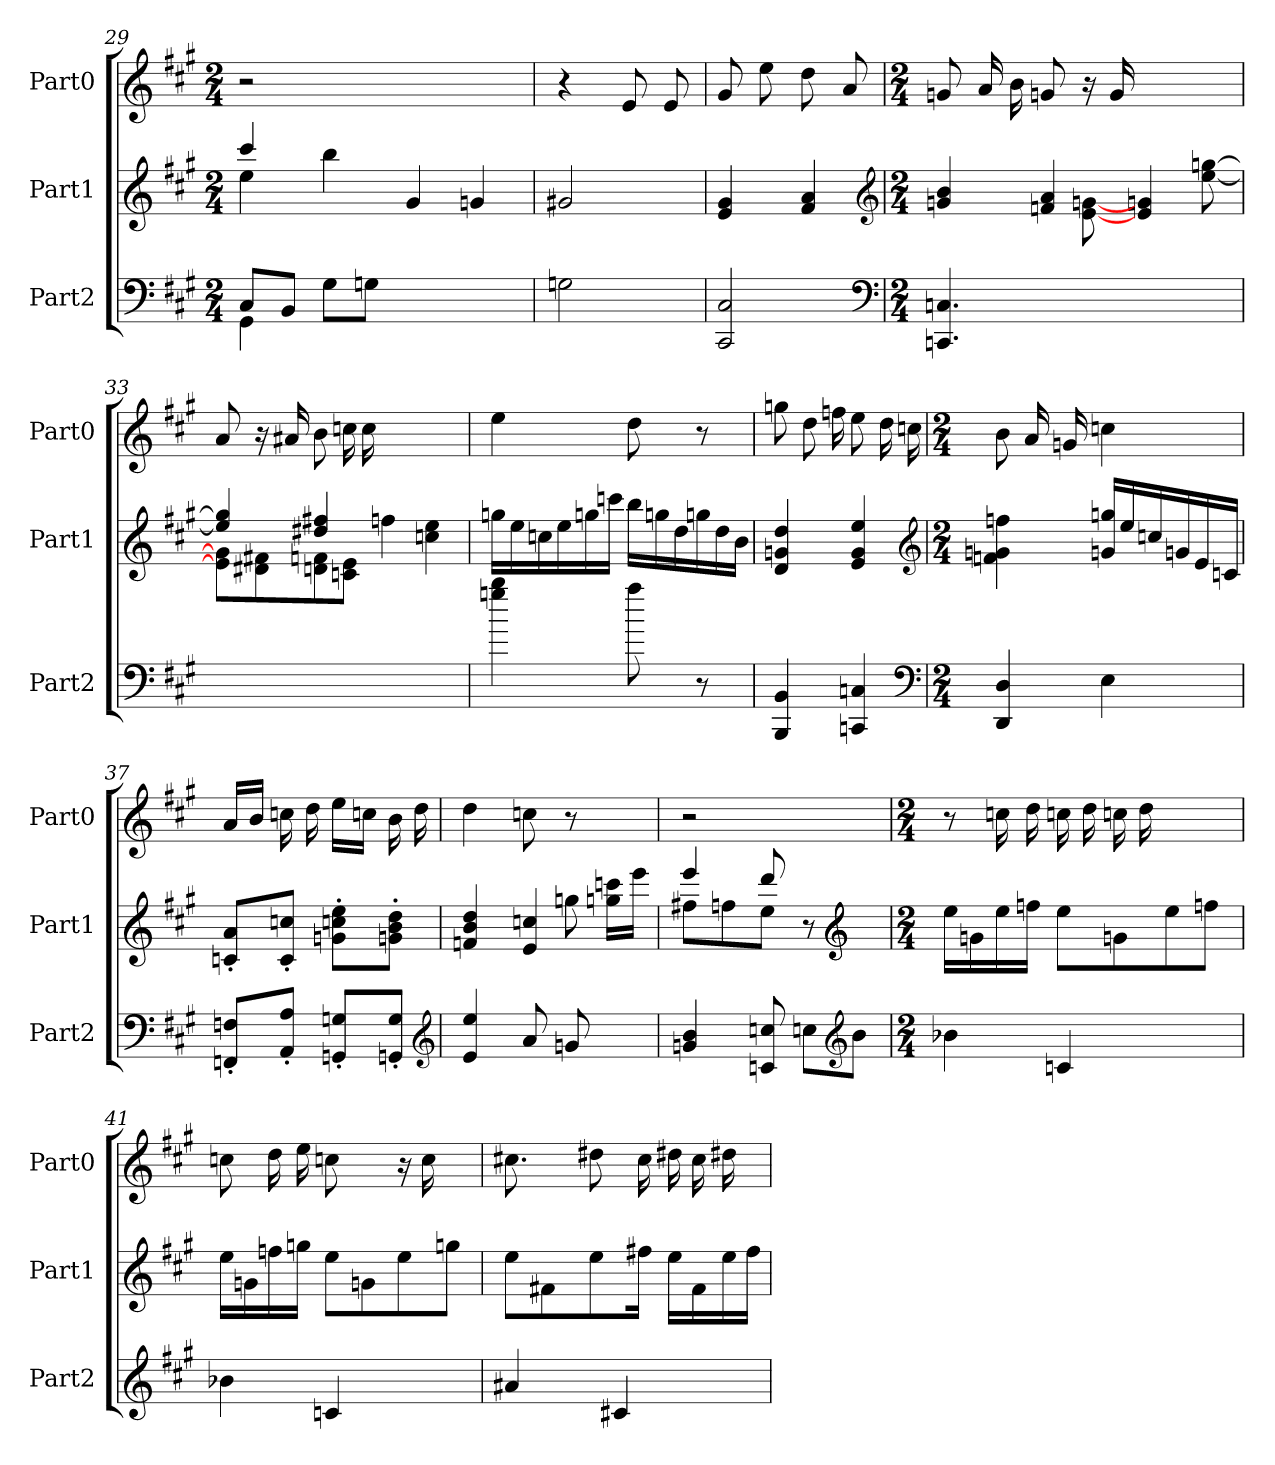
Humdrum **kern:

**kern	**kern	**kern
*part3	*part2	*part1
*staff3	*staff2	*staff1
*I"Part2	*I"Part1	*I"Part0
*I'Part2	*I'Part1	*I'Part0
*clefF4	*clefG2	*clefG2
*k[f#c#g#]	*k[f#c#g#]	*k[f#c#g#]
*M2/4	*M2/4	*M2/4
=29	=29	=29
*^	*^	*
8C#L	4GG#	4ccc#	4ee	2r
8BBJ	.	.	.	.
8ryy	8G#L	4bb	8ryy	.
8ryy	8GnJ	.	8ryy	.
2ryy	2ryy	4g#	2ryy	2ryy
.	.	4gn	.	.
*v	*v	*	*	*
*	*v	*v	*
=30	=30	=30
2Gn	2g#X	4r
.	.	8e
.	.	8e
=31	=31	=31
2C# 2CC#	4e 4g#	8g#
.	.	8ee
.	4f# 4a	8dd
.	.	8a
*clefF4	*clefG2	*
!!LO:LB:g=z
=32	=32	=32
*M2/4	*M2/4	*M2/4
*	*^	*
4.Cn 4.CCn	4gn 4b	8ryy	8gn
.	.	16ryy	16a
.	.	16ryy	16b
.	4fn 4a	8ryy	8gn
16ryy	.	[8e [8gn	16r
16ryy	.	.	16g
4.ryy	4e 4gn	4.ryy	4.ryy
.	[8ggn [8ee	.	.
=33	=33	=33	=33
2ryy	4ggn] 4ee]	8e] 8gn]L	8a
.	.	8f#X 8d#X	16r
.	.	.	16a#X
.	4ff#X 4dd#X	8dn 8fn	8b
.	.	8cn 8eJ	16ccn
.	.	.	16cc
2ryy	4ffn	2ryy	2ryy
.	4ccn 4ee	.	.
*	*v	*v	*
=34	=34	=34
4ggn 4bb	16ggnLL	4ee
.	16ee	.
.	16ccn	.
.	16ee	.
16ryy	16ggn	16ryy
16ryy	16cccnJJ	16ryy
8aa	16bbLL	8dd
.	16ggn	.
16ryy	16dd	16ryy
8r	16ggn	8r
.	16dd	.
16ryy	16bJJ	16ryy
=35	=35	=35
4BB 4BBB	4d 4dd 4gn	8ggn
.	.	8dd
16ryy	16ryy	16ffn
4Cn 4CCn	4ee 4g 4e	8ee
.	.	16dd
.	.	16ccn
*clefF4	*clefG2	*
!!LO:LB:g=z
=36	=36	=36
*M2/4	*M2/4	*M2/4
4D 4DD	4ffn 4gn 4fn	8b
.	.	16a
.	.	16gn
4E	16ggn 16gnLL	4ccn
.	16ee	.
.	16ccn	.
.	16gn	.
16ryy	16e	16ryy
16ryy	16cnJJ	16ryy
=37	=37	=37
8FFn'> 8Fn'>L	8a'< 8cn'<L	16aLL
.	.	16bJJ
8AA'> 8A'>J	8ccn'< 8c'<J	16ccn
.	.	16dd
8GGn'> 8Gn'>L	8gn'< 8ee'< 8ccn'<L	16eeLL
.	.	16ccnJJ
8GGn'> 8G'>J	8dd'< 8b'< 8gn'<J	16b
.	.	16dd
*clefG2	*	*
=38	=38	=38
*	*^	*
4e 4ee	4dd 4b 4fn	4ryy	4dd
8a	4ccn 4e	8ryy	8ccn
8gn	.	8ggn	8r
8ryy	16ggn 16cccnLL	8ryy	8ryy
.	16eeeJJ	.	.
=39	=39	=39	=39
4gn 4b	4eee	8ff#XL	2r
.	.	8ffn	.
8ccn 8cn	8ddd	8eeJ	.
8ccnL	8r	8ryy	.
*clefG2	*clefG2	*	*
8bJ	8ryy	8ryy	8ryy
*	*v	*v	*
!!LO:LB:g=z
=40	=40	=40
*M2/4	*M2/4	*M2/4
4b-	16eeLL	8r
.	16gn	.
.	16ee	16ccn
.	16ffnJJ	16dd
4c	8eeL	16ccn
.	.	16dd
.	8gn	16ccn
.	.	16dd
4ryy	8ee	4ryy
.	8ffnJ	.
=41	=41	=41
4b-	16eeLL	8ccn
.	16gn	.
.	16ffn	16dd
.	16ggnJJ	16ee
4c	8eeL	8ccn
.	8gn	8ryy
16ryy	8ee	16r
16ryy	.	16cc
8ryy	8ggnJ	8ryy
=42	=42	=42
4a#X	8eeL	8.cc#X
.	8f#X	.
.	.	16ryy
16ryy	8ee	8dd#X
4c#X	.	.
.	16ff#XJk	16cc#
.	16eeLL	16dd#X
.	16f#	16cc#
8ryy	16ee	16dd#X
.	16ff#JJ	16ryy
=	=	=
*-	*-	*-
